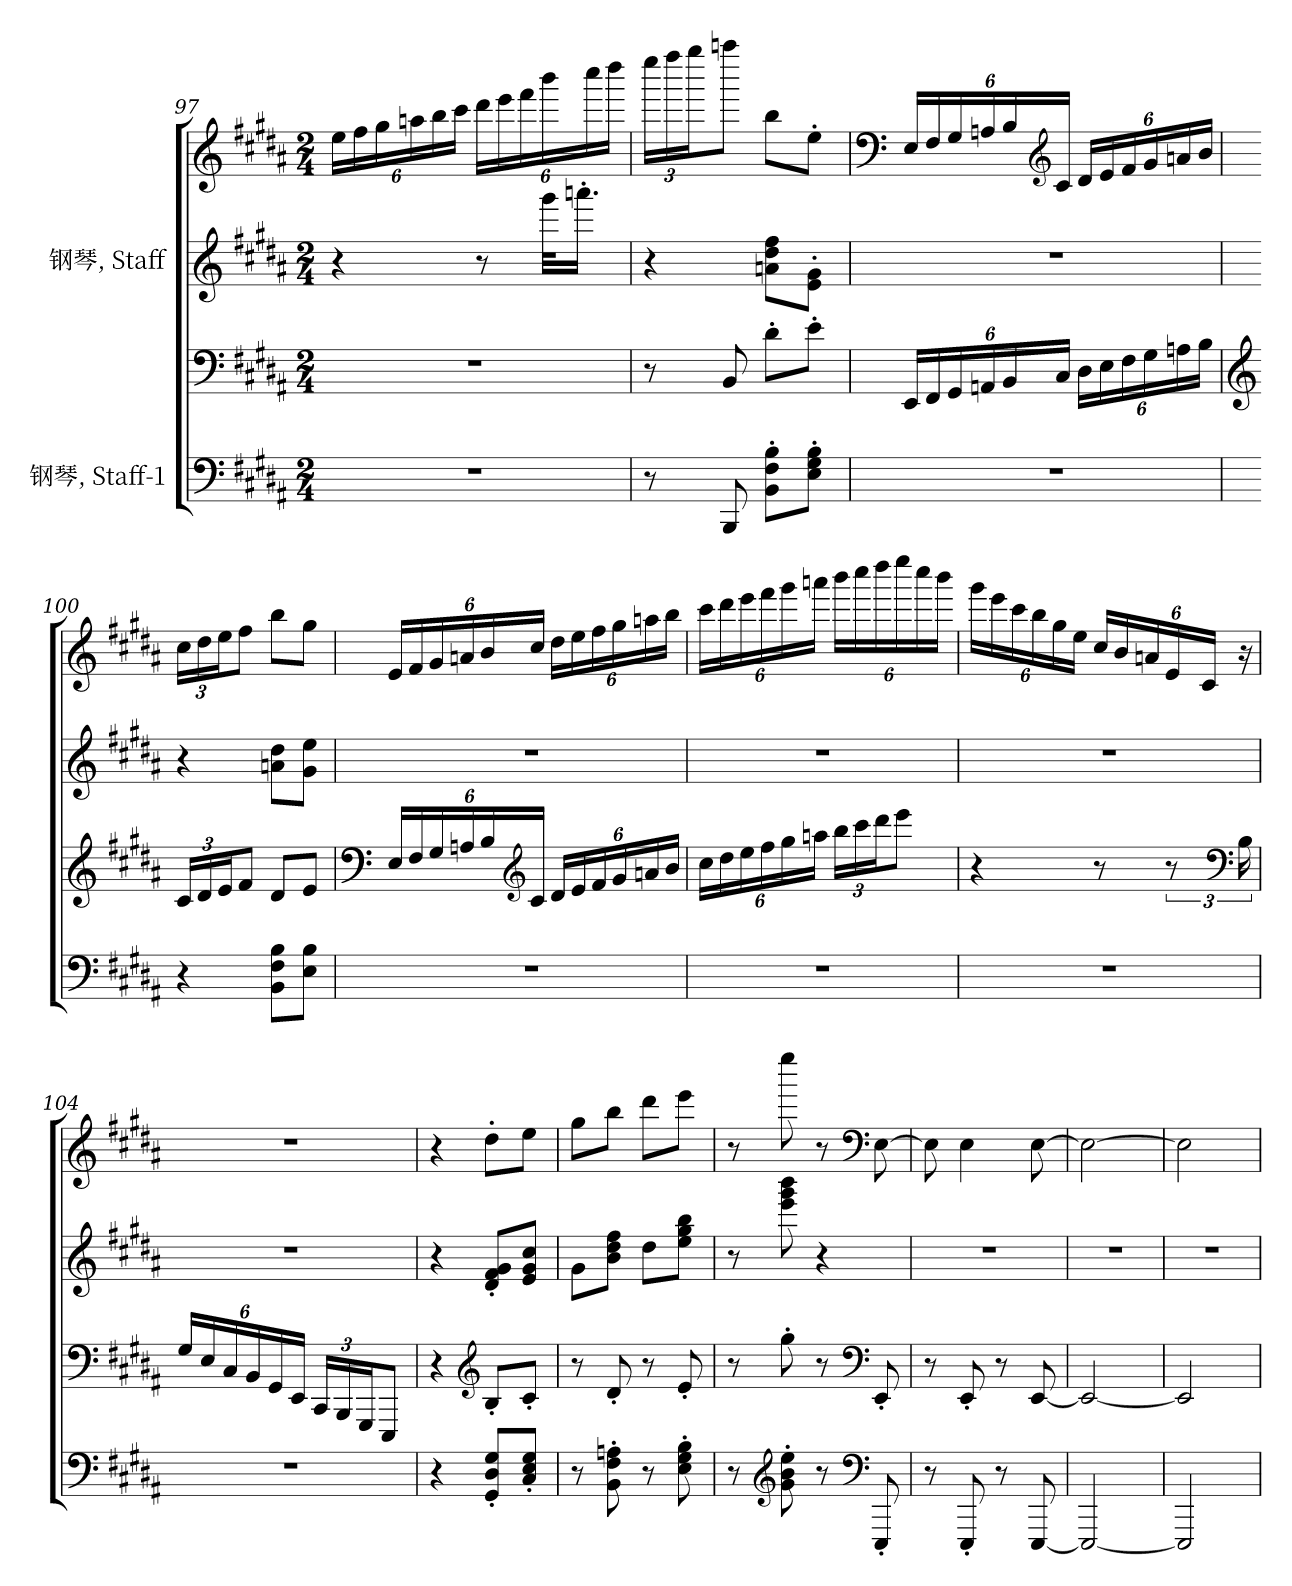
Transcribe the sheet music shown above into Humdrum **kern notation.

**kern	**kern	**kern	**kern
*part2	*part2	*part1	*part1
*staff4	*staff3	*staff2	*staff1
*I"钢琴, Staff-1	*	*I"钢琴, Staff	*
!!LO:LB:g=z
*clefF4	*clefF4	*clefG2	*clefG2
*k[f#c#g#d#a#]	*k[f#c#g#d#a#]	*k[f#c#g#d#a#]	*k[f#c#g#d#a#]
*M2/4	*M2/4	*M2/4	*M2/4
*	*	*	*Xbrackettup
=97	=97	=97	=97
2r	2r	4r	24ee\LL
.	.	.	24ff#\
.	.	.	24gg#\
.	.	.	24aan\
.	.	.	24bb\
.	.	.	24ccc#\JJ
.	.	8r	24ddd#\LL
.	.	.	24eee\
.	.	.	24fff#\
.	.	32ggg#\KLL	24bbb\
.	.	16.aaan'\JJ	.
.	.	.	24cccc#\
.	.	.	24dddd#\JJ
=98	=98	=98	=98
8r	8r	4r	24eeee\LL
.	.	.	24ffff#\
.	.	.	24gggg#\J
8BBB/	8BB/	.	8aaaan\J
8BB\' 8F#\' 8B\'L	8d#'\L	8an\ 8dd#\ 8ff#\L	8bb\L
8E\' 8G#\' 8B\'J	8e'\J	8e\' 8g#\'J	8ee'\J
!!LO:PB:g=z
=99	=99	=99	=99
*	*	*	*clefF4
*	*Xbrackettup	*	*
2r	24EE/LL	2r	24E/LL
.	24FF#/	.	24F#/
.	24GG#/	.	24G#/
.	24AAn/	.	24An/
.	24BB/	.	24B/
*	*	*	*clefG2
.	24C#/JJ	.	24c#/JJ
.	24D#\LL	.	24d#/LL
.	24E\	.	24e/
.	24F#\	.	24f#/
.	24G#\	.	24g#/
.	24An\	.	24an/
.	24B\JJ	.	24b/JJ
=100	=100	=100	=100
*	*clefG2	*	*
4r	24c#/LL	4r	24cc#\LL
.	24d#/	.	24dd#\
.	24e/J	.	24ee\J
.	8f#/J	.	8ff#\J
8BB\ 8F#\ 8B\L	8d#/L	8an\ 8dd#\L	8bb\L
8E\ 8B\J	8e/J	8g#\ 8ee\J	8gg#\J
=101	=101	=101	=101
*	*clefF4	*	*
2r	24E/LL	2r	24e/LL
.	24F#/	.	24f#/
.	24G#/	.	24g#/
.	24An/	.	24an/
.	24B/	.	24b/
*	*clefG2	*	*
.	24c#/JJ	.	24cc#/JJ
.	24d#/LL	.	24dd#\LL
.	24e/	.	24ee\
.	24f#/	.	24ff#\
.	24g#/	.	24gg#\
.	24an/	.	24aan\
.	24b/JJ	.	24bb\JJ
!!LO:LB:g=z
=102	=102	=102	=102
2r	24cc#\LL	2r	24ccc#\LL
.	24dd#\	.	24ddd#\
.	24ee\	.	24eee\
.	24ff#\	.	24fff#\
.	24gg#\	.	24ggg#\
.	24aan\JJ	.	24aaan\JJ
.	24bb\LL	.	24bbb\LL
.	24ccc#\	.	24cccc#\
.	24ddd#\J	.	24dddd#\
.	8eee\J	.	24eeee\
.	.	.	24cccc#\
.	.	.	24bbb\JJ
=103	=103	=103	=103
2r	4r	2r	24ggg#\LL
.	.	.	24eee\
.	.	.	24ccc#\
.	.	.	24bb\
.	.	.	24gg#\
.	.	.	24ee\JJ
.	8r	.	24cc#/LL
.	.	.	24b/
.	.	.	24an/
*	*brackettup	*	*brackettup
.	12r	.	24e/
.	.	.	24c#/JJ
*	*clefF4	*	*
.	24B\	.	24r
!!LO:LB:g=z
=104	=104	=104	=104
*	*Xbrackettup	*	*
2r	24G#/LL	2r	2r
.	24E/	.	.
.	24C#/	.	.
.	24BB/	.	.
.	24GG#/	.	.
.	24EE/JJ	.	.
.	24CC#/LL	.	.
.	24BBB/	.	.
.	24GGG#/J	.	.
.	8EEE/J	.	.
=105	=105	=105	=105
4r	4r	4r	4r
*	*clefG2	*	*
8GG#/' 8D#/' 8G#/'L	8B'/L	8d#/' 8f#/' 8g#/'L	8dd#'\L
8C#/' 8E/' 8G#/'J	8c#'/J	8e/ 8g#/ 8cc#/J	8ee\J
=106	=106	=106	=106
8r	8r	8g#\L	8gg#\L
8BB\' 8F#\' 8An\'	8d#'/	8b\ 8dd#\ 8ff#\J	8bb\J
8r	8r	8dd#\L	8ddd#\L
8E\' 8G#\' 8B\'	8e'/	8ee\ 8gg#\ 8bb\J	8eee\J
=107	=107	=107	=107
8r	8r	8r	8r
*clefG2	*	*	*
8g#\' 8b\' 8ee\'	8gg#'\	8eee\ 8ggg#\ 8bbb\	8eeee\
8r	8r	4r	8r
*clefF4	*clefF4	*	*clefF4
8EEE'/	8EE'/	.	[8E\
=108	=108	=108	=108
8r	8r	2r	8E\]
8EEE'/	8EE'/	.	4E\
8r	8r	.	.
[8EEE/	[8EE/	.	[8E\
!!LO:PB:g=z
=109	=109	=109	=109
2EEE/_	2EE/_	2r	2E\_
=110	=110	=110	=110
2EEE/]	2EE/]	2r	2E\]
=	=	=	=
*-	*-	*-	*-
